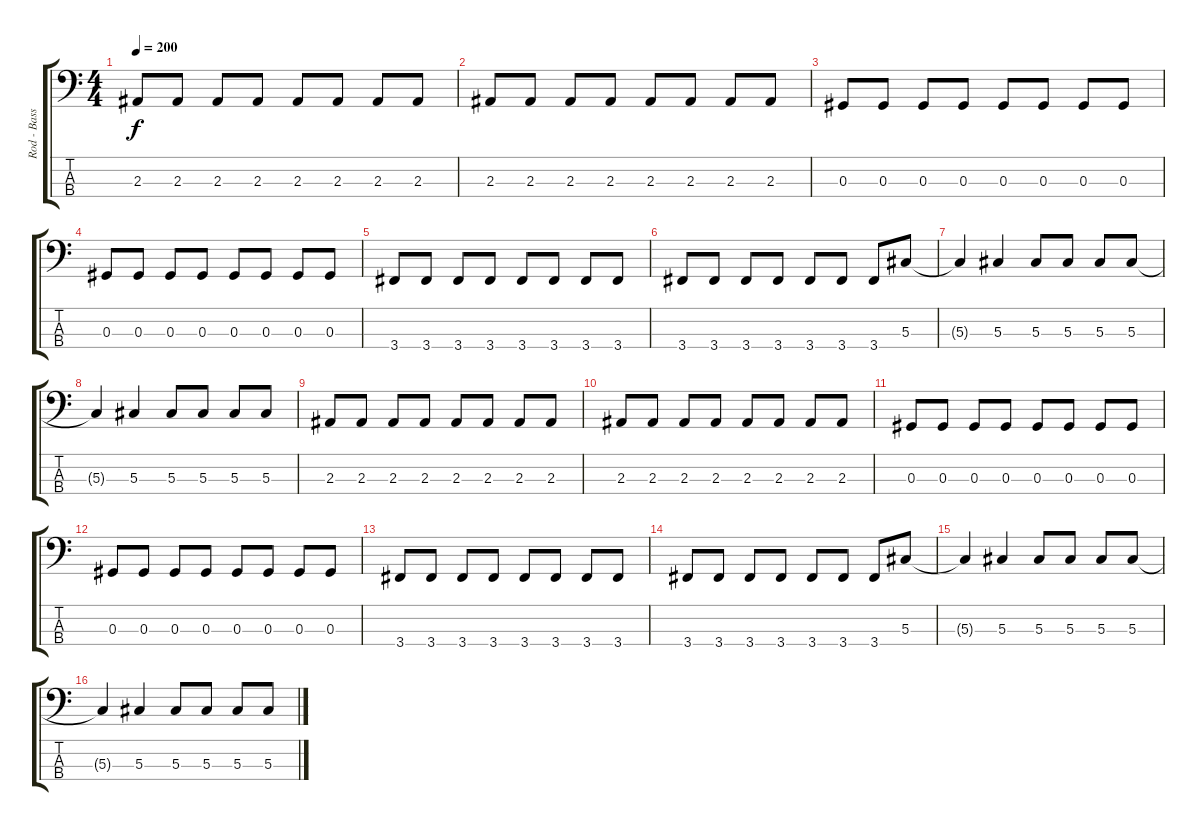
\track ("Rod - Bass" "Rod - Bass") {instrument electricbassfinger}
\staff {score tabs}
\tuning (Gb2 Db2 Ab1 Eb1) {hide}
\ts (4 4)
\tempo 200
\clef f4
\ks c
2.3.8{dy f} 2.3.8 2.3.8 2.3.8 2.3.8 2.3.8 2.3.8 2.3.8 |
2.3.8 2.3.8 2.3.8 2.3.8 2.3.8 2.3.8 2.3.8 2.3.8 |
0.3.8 0.3.8 0.3.8 0.3.8 0.3.8 0.3.8 0.3.8 0.3.8 |
0.3.8 0.3.8 0.3.8 0.3.8 0.3.8 0.3.8 0.3.8 0.3.8 |
3.4.8 3.4.8 3.4.8 3.4.8 3.4.8 3.4.8 3.4.8 3.4.8 |
3.4.8 3.4.8 3.4.8 3.4.8 3.4.8 3.4.8 3.4.8 5.3.8 |
5.3{t}.4 5.3.4 5.3.8 5.3.8 5.3.8 5.3.8 |
5.3{t}.4 5.3.4 5.3.8 5.3.8 5.3.8 5.3.8 |
2.3.8 2.3.8 2.3.8 2.3.8 2.3.8 2.3.8 2.3.8 2.3.8 |
2.3.8 2.3.8 2.3.8 2.3.8 2.3.8 2.3.8 2.3.8 2.3.8 |
0.3.8 0.3.8 0.3.8 0.3.8 0.3.8 0.3.8 0.3.8 0.3.8 |
0.3.8 0.3.8 0.3.8 0.3.8 0.3.8 0.3.8 0.3.8 0.3.8 |
3.4.8 3.4.8 3.4.8 3.4.8 3.4.8 3.4.8 3.4.8 3.4.8 |
3.4.8 3.4.8 3.4.8 3.4.8 3.4.8 3.4.8 3.4.8 5.3.8 |
5.3{t}.4 5.3.4 5.3.8 5.3.8 5.3.8 5.3.8 |
5.3{t}.4 5.3.4 5.3.8 5.3.8 5.3.8 5.3.8
